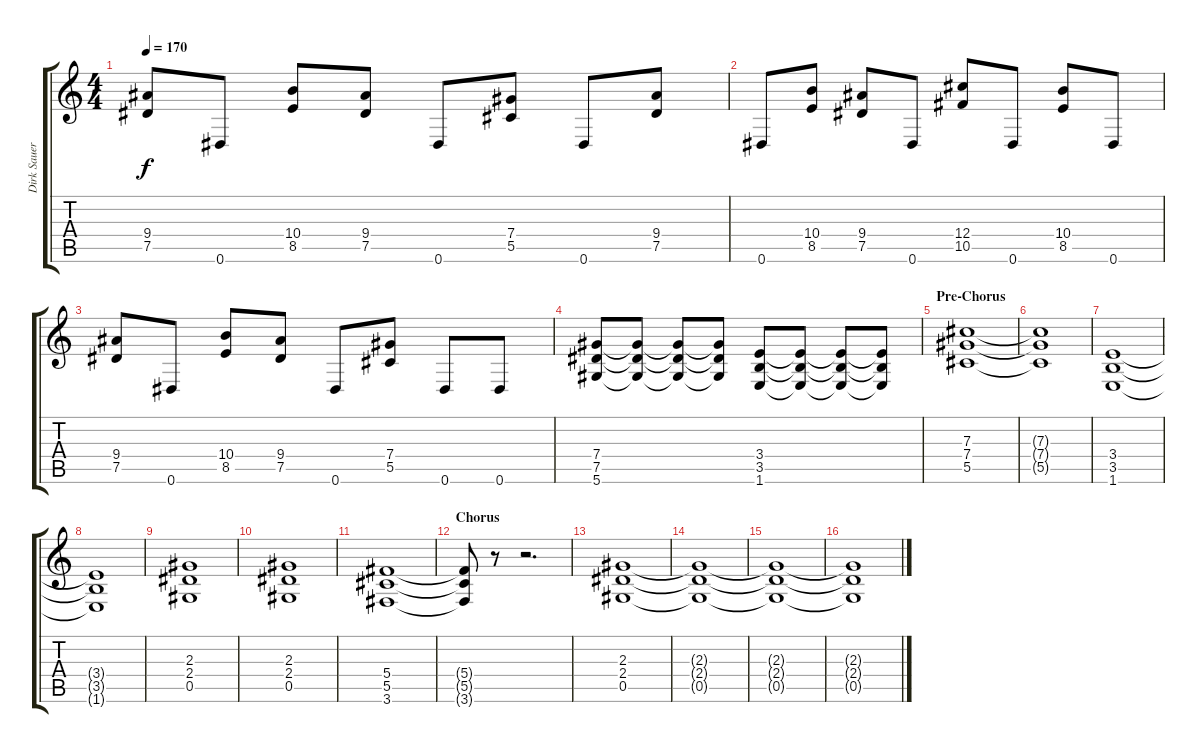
\track ("Dirk Sauer (?)" "Dirk Sauer") {instrument distortionguitar}
\staff {score tabs}
\tuning (Eb4 Bb3 Gb3 Db3 Ab2 Eb2) {hide}
\ts (4 4)
\tempo 170
\clef g2
\ks c
(9.4 7.5).8{dy f} 0.6.8 (10.4 8.5).8 (9.4 7.5).8 0.6.8 (7.4 5.5).8 0.6.8 (9.4 7.5).8 |
0.6.8 (10.4 8.5).8 (9.4 7.5).8 0.6.8 (12.4 10.5).8 0.6.8 (10.4 8.5).8 0.6.8 |
(9.4 7.5).8 0.6.8 (10.4 8.5).8 (9.4 7.5).8 0.6.8 (7.4 5.5).8 0.6.8 0.6.8 |
(7.4 7.5 5.6).8 (7.4{t} 7.5{t} 5.6{t}).8 (7.4{t} 7.5{t} 5.6{t}).8 (7.4{t} 7.5{t} 5.6{t}).8 (3.4 3.5 1.6).8 (3.4{t} 3.5{t} 1.6{t}).8 (3.4{t} 3.5{t} 1.6{t}).8 (3.4{t} 3.5{t} 1.6{t}).8 |
\section ("" "Pre-Chorus")
(7.3 7.4 5.5).1 |
(7.3{t} 7.4{t} 5.5{t}).1 |
(3.4 3.5 1.6).1 |
(3.4{t} 3.5{t} 1.6{t}).1 |
(2.3 2.4 0.5).1{volume 13} |
(2.3 2.4 0.5).1 |
(5.4 5.5 3.6).1 |
\section ("" "Chorus")
(5.4{t} 5.5{t} 3.6{t}).8 r.8 r.2{d} |
(2.3 2.4 0.5).1 |
(2.3{t} 2.4{t} 0.5{t}).1 |
(2.3{t} 2.4{t} 0.5{t}).1 |
(2.3{t} 2.4{t} 0.5{t}).1
